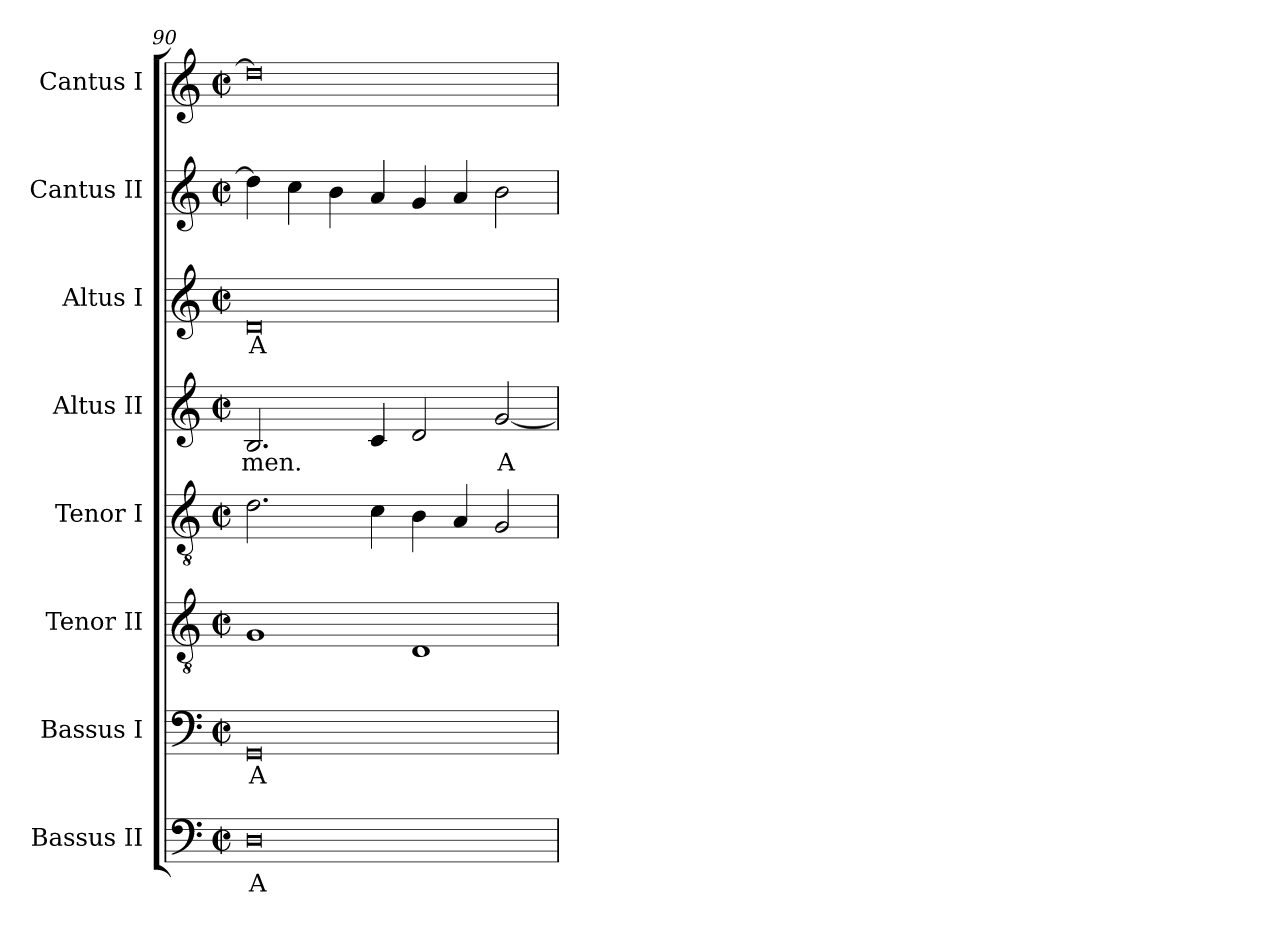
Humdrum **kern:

**kern	**text	**kern	**text	**kern	**kern	**kern	**text	**kern	**text	**kern	**kern
*part8	*part8	*part7	*part7	*part6	*part5	*part4	*part4	*part3	*part3	*part2	*part1
*staff8	*staff8	*staff7	*staff7	*staff6	*staff5	*staff4	*staff4	*staff3	*staff3	*staff2	*staff1
*I"Bassus II	*	*I"Bassus I	*	*I"Tenor II	*I"Tenor I	*I"Altus II	*	*I"Altus I	*	*I"Cantus II	*I"Cantus I
*I'B II	*	*I'B I	*	*I'T II	*I'T I	*I'A II	*	*I'A I	*	*I'C II	*I'C I
*clefF4	*	*clefF4	*	*clefGv2	*clefGv2	*clefG2	*	*clefG2	*	*clefG2	*clefG2
*	*	*k[]	*	*	*	*k[]	*	*k[]	*	*	*
*	*	*C:	*	*	*	*C:	*	*C:	*	*	*
*M2/2	*	*M2/2	*	*M2/2	*M2/2	*M2/2	*	*M2/2	*	*M2/2	*M2/2
*met(c|)	*	*met(c|)	*	*met(c|)	*met(c|)	*met(c|)	*	*met(c|)	*	*met(c|)	*met(c|)
=90	=90	=90	=90	=90	=90	=90	=90	=90	=90	=90	=90
!	!LO:LY:b:cj	!	!LO:LY:b:cj	!	!	!	!LO:LY:b	!	!LO:LY:b:cj	!	!
0D	A-	0GG	A-	1G	2.d\	2.B/	-men.	0d	A	4dd\]	0dd]
.	.	.	.	.	.	.	.	.	.	4cc\	.
.	.	.	.	.	.	.	.	.	.	4b\	.
.	.	.	.	.	4c\	4c/	.	.	.	4a/	.
.	.	.	.	1D	4B\	2d/	.	.	.	4g/	.
.	.	.	.	.	4A/	.	.	.	.	4a/	.
!	!	!	!	!	!	!	!LO:LY:b:cj	!	!	!	!
.	.	.	.	.	2G/	[<2g/	A-	.	.	2b\	.
=	=	=	=	=	=	=	=	=	=	=	=
*-	*-	*-	*-	*-	*-	*-	*-	*-	*-	*-	*-
